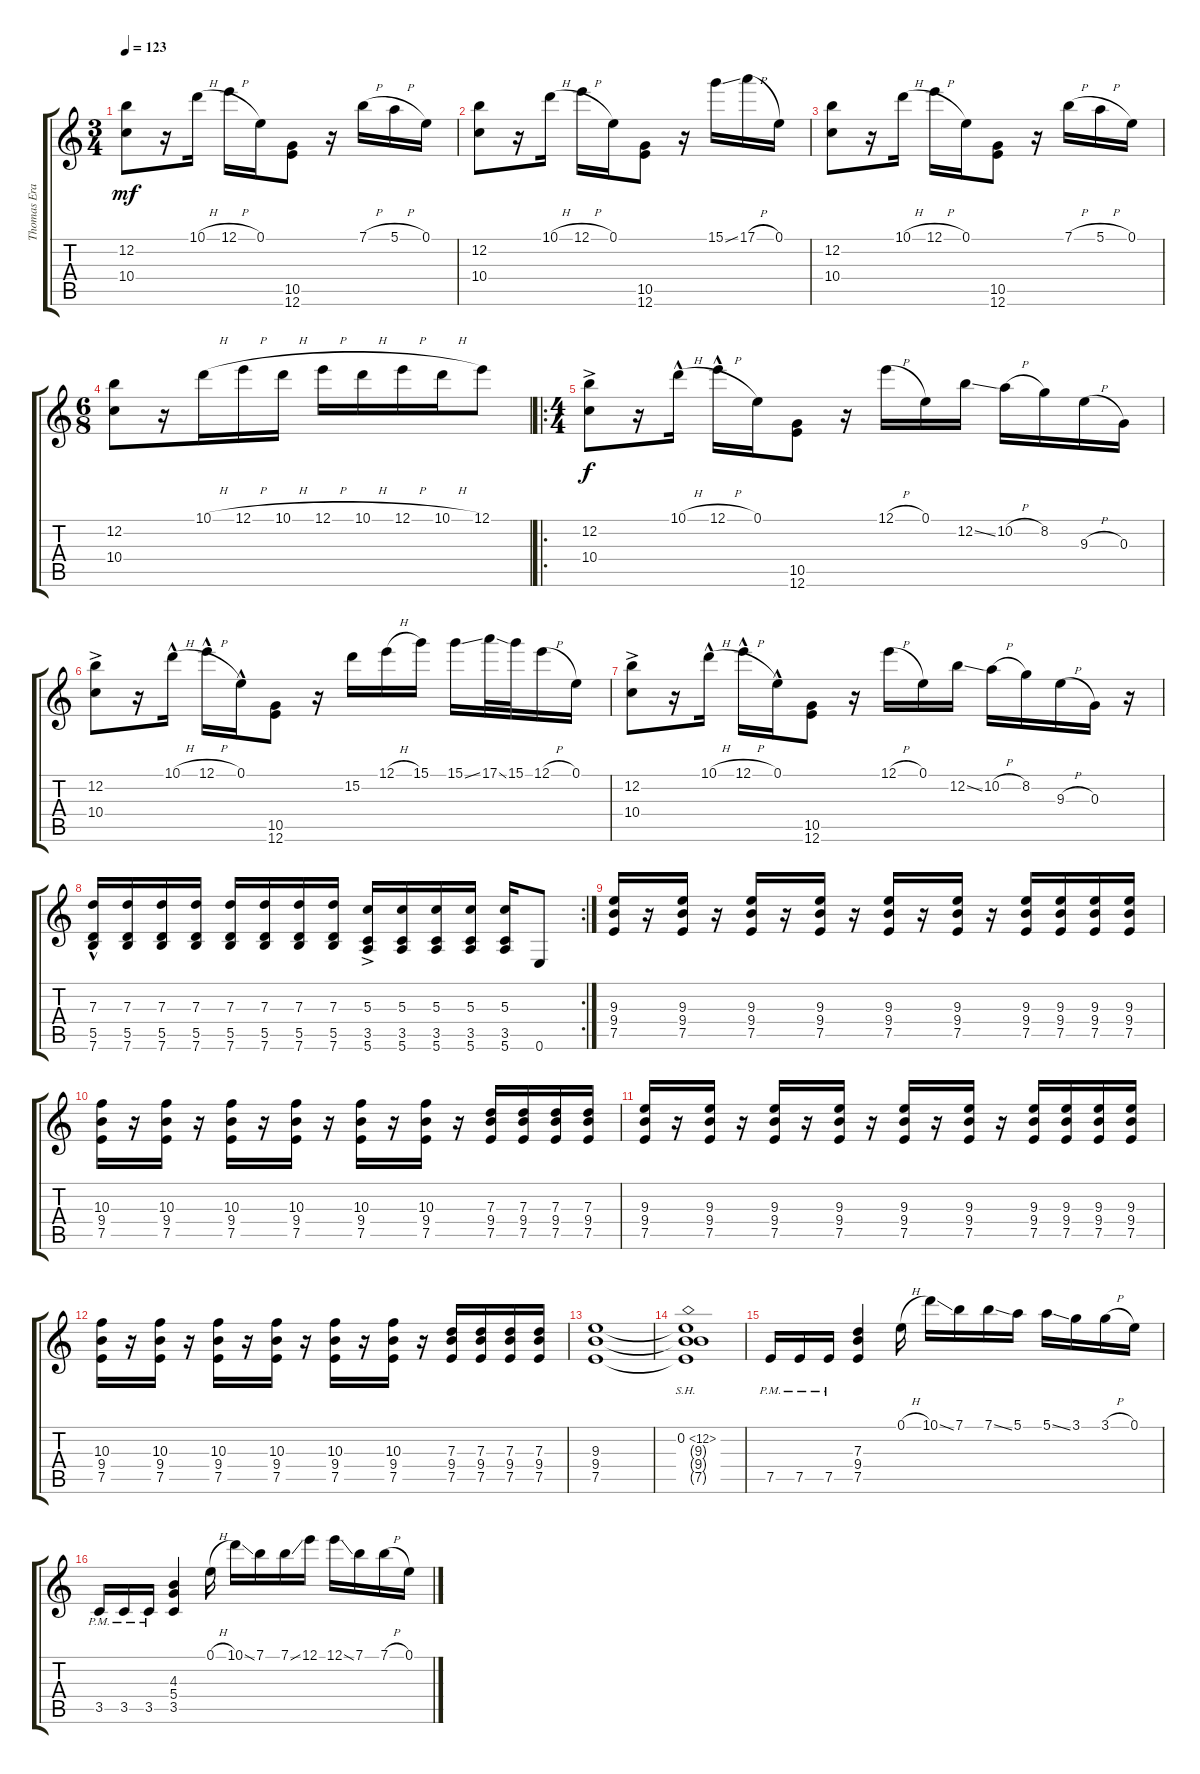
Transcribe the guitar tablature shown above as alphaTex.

\track ("Thomas Erak" "Thomas Era") {instrument distortionguitar}
\staff {score tabs}
\tuning (E4 B3 G3 D3 A2 E2) {hide}
\ts (3 4)
\tempo 123
\clef g2
\ks c
(12.2 10.4).8{dy mf instrument distortionguitar} r.16 10.1{h}.16 12.1{h}.16 0.1.16 (10.5 12.6).8 r.16 7.1{h}.16 5.1{h}.16 0.1.16 |
(12.2 10.4).8 r.16 10.1{h}.16 12.1{h}.16 0.1.16 (10.5 12.6).8 r.16 15.1{ss}.16 17.1{h}.16 0.1.16 |
(12.2 10.4).8 r.16 10.1{h}.16 12.1{h}.16 0.1.16 (10.5 12.6).8 r.16 7.1{h}.16 5.1{h}.16 0.1.16 |
\ts (6 8)
(12.2 10.4).8 r.16 10.1{h}.16 12.1{h}.16 10.1{h}.16 12.1{h}.16 10.1{h}.16 12.1{h}.16 10.1{h}.16 12.1.8 |
\ro
\ts (4 4)
(12.2 10.4{ac}).8{dy f} r.16 10.1{h hac}.16 12.1{h hac}.16 0.1.16 (10.5 12.6).8 r.16 12.1{h}.16 0.1.16 12.2{ss}.16 10.2{h}.16 8.2.16 9.3{h}.16 0.3.16 |
(12.2 10.4{ac}).8 r.16 10.1{h hac}.16 12.1{h hac}.16 0.1{hac}.16 (10.5 12.6).8 r.16 15.2.16 12.1{h}.16 15.1.16 15.1{ss}.16 17.1{ss}.32 15.1.32 12.1{h}.16 0.1.16 |
(12.2 10.4{ac}).8 r.16 10.1{h hac}.16 12.1{h hac}.16 0.1{hac}.16 (10.5 12.6).8 r.16 12.1{h}.16 0.1.16 12.2{ss}.16 10.2{h}.16 8.2.16 9.3{h}.16 0.3.16 r.16 |
\rc 2
(7.3 5.5{hac} 7.6).16 (7.3 5.5 7.6).16 (7.3 5.5 7.6).16 (7.3 5.5 7.6).16 (7.3 5.5 7.6).16 (7.3 5.5 7.6).16 (7.3 5.5 7.6).16 (7.3 5.5 7.6).16 (5.3 3.5{ac} 5.6).16 (5.3 3.5 5.6).16 (5.3 3.5 5.6).16 (5.3 3.5 5.6).16 (5.3 3.5 5.6).16 0.6.8 |
(9.3 9.4 7.5).16 r.16 (9.3 9.4 7.5).16 r.16 (9.3 9.4 7.5).16 r.16 (9.3 9.4 7.5).16 r.16 (9.3 9.4 7.5).16 r.16 (9.3 9.4 7.5).16 r.16 (9.3 9.4 7.5).16 (9.3 9.4 7.5).16 (9.3 9.4 7.5).16 (9.3 9.4 7.5).16 |
(10.3 9.4 7.5).16 r.16 (10.3 9.4 7.5).16 r.16 (10.3 9.4 7.5).16 r.16 (10.3 9.4 7.5).16 r.16 (10.3 9.4 7.5).16 r.16 (10.3 9.4 7.5).16 r.16 (7.3 9.4 7.5).16 (7.3 9.4 7.5).16 (7.3 9.4 7.5).16 (7.3 9.4 7.5).16 |
(9.3 9.4 7.5).16 r.16 (9.3 9.4 7.5).16 r.16 (9.3 9.4 7.5).16 r.16 (9.3 9.4 7.5).16 r.16 (9.3 9.4 7.5).16 r.16 (9.3 9.4 7.5).16 r.16 (9.3 9.4 7.5).16 (9.3 9.4 7.5).16 (9.3 9.4 7.5).16 (9.3 9.4 7.5).16 |
(10.3 9.4 7.5).16 r.16 (10.3 9.4 7.5).16 r.16 (10.3 9.4 7.5).16 r.16 (10.3 9.4 7.5).16 r.16 (10.3 9.4 7.5).16 r.16 (10.3 9.4 7.5).16 r.16 (7.3 9.4 7.5).16 (7.3 9.4 7.5).16 (7.3 9.4 7.5).16 (7.3 9.4 7.5).16 |
(9.3 9.4 7.5).1 |
(0.2{sh 12} 9.3{t} 9.4{t} 7.5{t}).1 |
7.5{pm}.16 7.5{pm}.16 7.5{pm}.16 (7.3 9.4 7.5).4 0.1{h}.16 10.1{ss}.16 7.1.16 7.1{ss}.16 5.1.16 5.1{ss}.16 3.1.16 3.1{h}.16 0.1.16 |
3.5{pm}.16 3.5{pm}.16 3.5{pm}.16 (4.3 5.4 3.5).4 0.1{h}.16 10.1{ss}.16 7.1.16 7.1{ss}.16 12.1.16 12.1{ss}.16 7.1.16 7.1{h}.16 0.1.16
